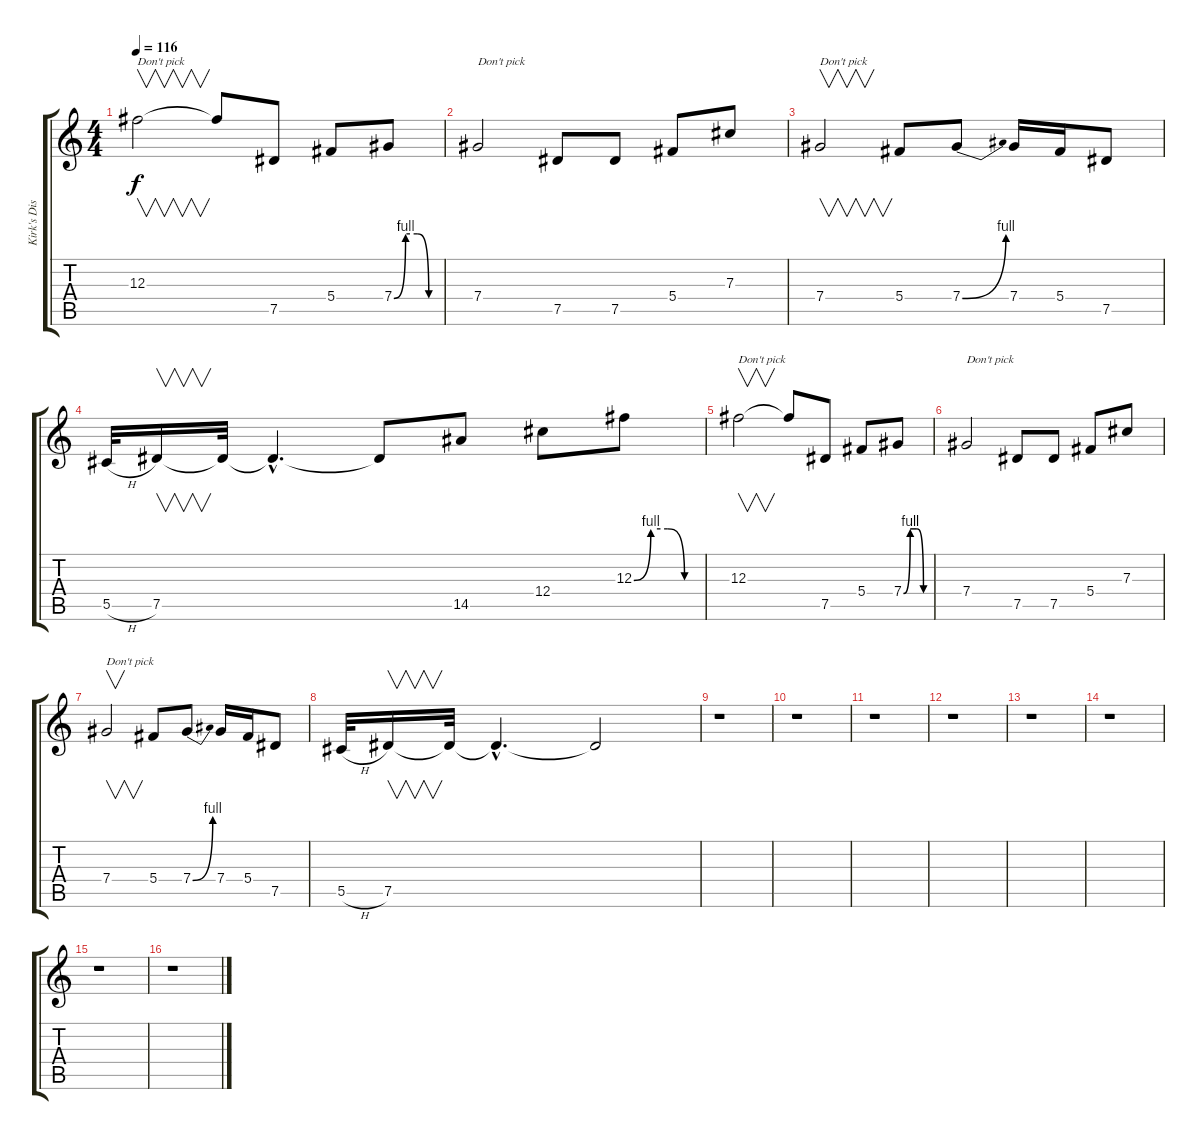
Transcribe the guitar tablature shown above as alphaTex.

\track ("Kirk's Distorsion" "Kirk's Dis") {instrument distortionguitar}
\staff {score tabs}
\tuning (Eb4 Bb3 Gb3 Db3 Ab2 Eb2) {hide}
\ts (4 4)
\tempo 116
\clef g2
\ks c
12.3.2{v txt "Don't pick" dy f} 12.3{t}.8 7.5.8 5.4.8 7.4{be (custom 0 0 15 4 30 4 45 0 60 0)}.8 |
7.4.2{txt "Don't pick"} 7.5.8 7.5.8 5.4.8 7.3.8 |
7.4.2{v txt "Don't pick"} 5.4.8 7.4{be (bend 0 0 60 4)}.8 7.4.16 5.4.16 7.5.8 |
5.5{h}.32 7.5.16{v} 7.5{t}.32 7.5{hac t}.4{d} 7.5{t}.8 14.5.8 12.4.8 12.3{be (custom 0 0 15 4 30 4 45 0 60 0)}.8 |
12.3.2{v txt "Don't pick"} 12.3{t}.8 7.5.8 5.4.8 7.4{be (custom 0 0 15 4 30 4 45 0 60 0)}.8 |
7.4.2{txt "Don't pick"} 7.5.8 7.5.8 5.4.8 7.3.8 |
7.4.2{v txt "Don't pick"} 5.4.8 7.4{be (bend 0 0 60 4)}.8 7.4.16 5.4.16 7.5.8 |
5.5{h}.32 7.5.16{v} 7.5{t}.32 7.5{hac t}.4{d} 7.5{t}.2 |
r.1 |
r.1 |
r.1 |
r.1 |
r.1 |
r.1 |
r.1 |
r.1
